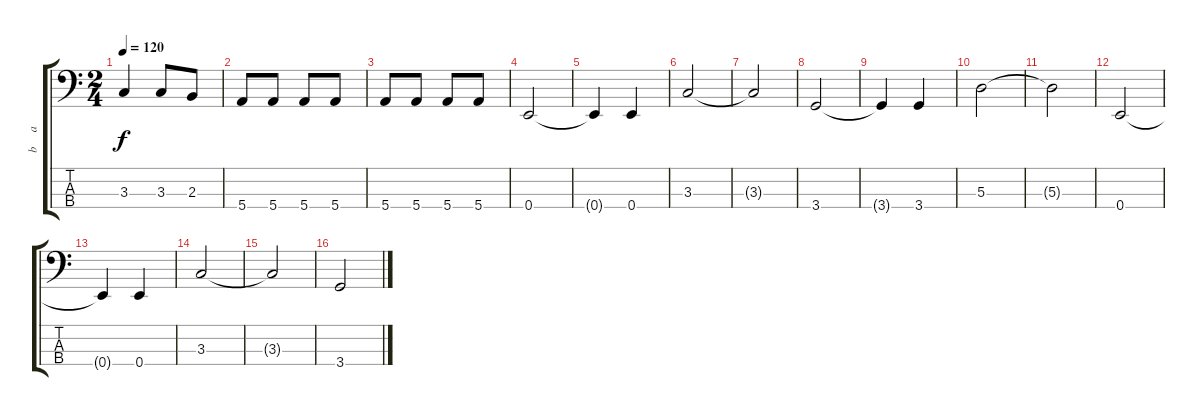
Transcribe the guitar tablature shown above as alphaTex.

\track ("b     a     s    s" "b     a   ") {instrument electricbassfinger}
\staff {score tabs}
\tuning (G2 D2 A1 E1) {hide}
\ts (2 4)
\tempo 120
\clef f4
\ks c
3.3{t}.4{dy f} 3.3.8 2.3.8 |
5.4.8 5.4.8 5.4.8 5.4.8 |
5.4.8 5.4.8 5.4.8 5.4.8 |
0.4.2 |
0.4{t}.4 0.4.4 |
3.3.2 |
3.3{t}.2 |
3.4.2 |
3.4{t}.4 3.4.4 |
5.3.2 |
5.3{t}.2 |
0.4.2 |
0.4{t}.4 0.4.4 |
3.3.2 |
3.3{t}.2 |
3.4.2
